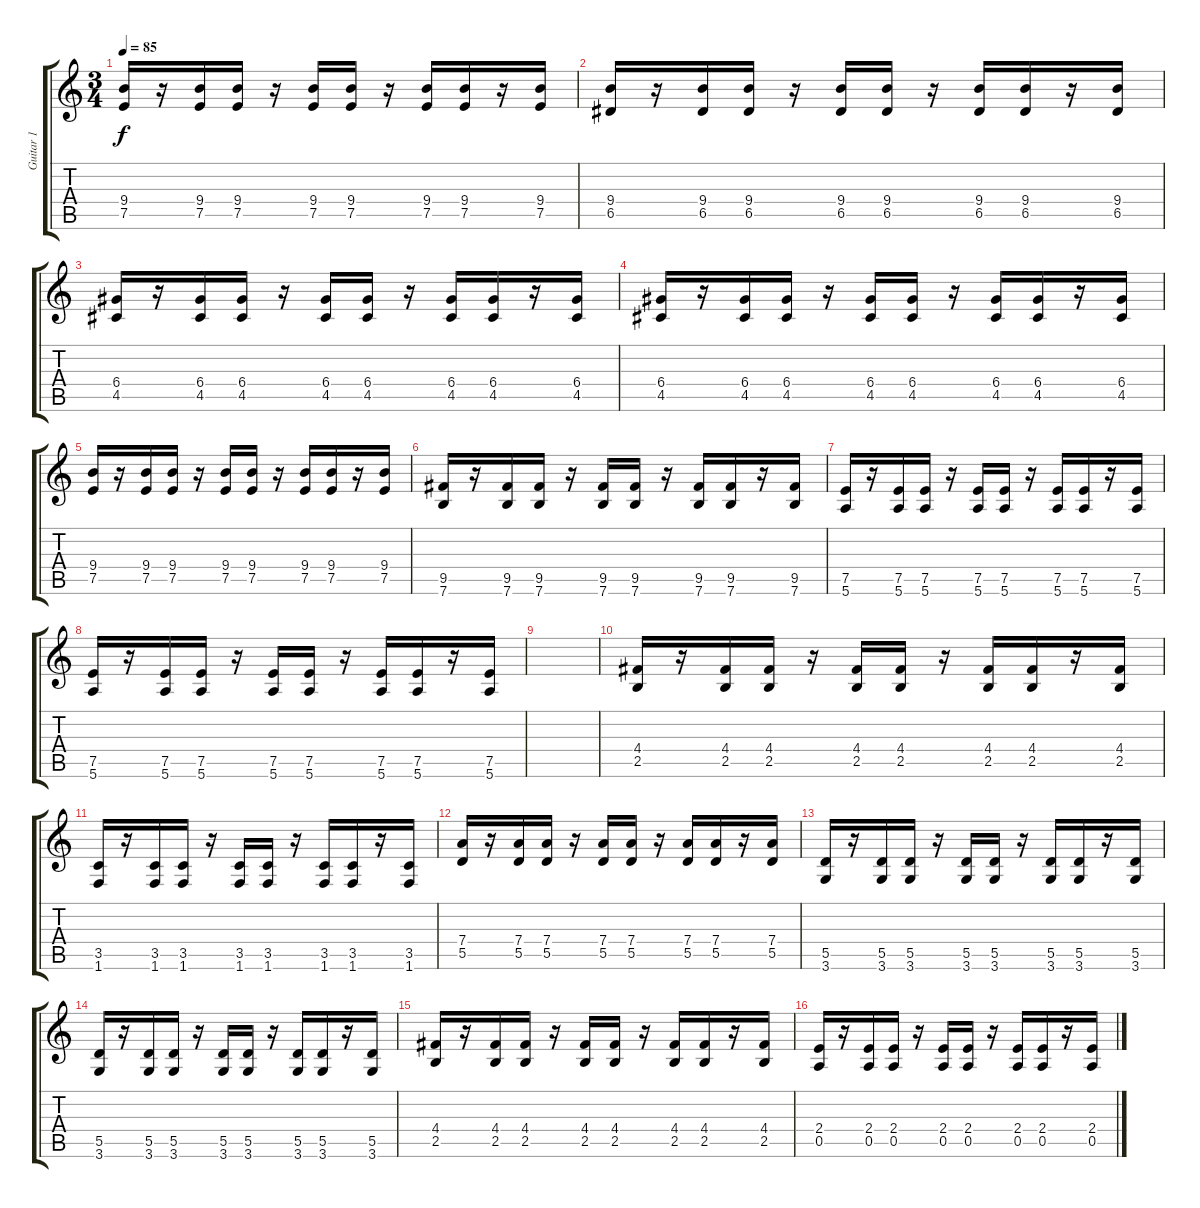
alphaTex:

\track ("Guitar 1" "Guitar 1") {instrument electricguitarmuted}
\staff {score tabs}
\tuning (E4 B3 G3 D3 A2 E2) {hide}
\ts (3 4)
\tempo 85
\clef g2
\ks c
(9.4 7.5).16{dy f} r.16 (9.4 7.5).16 (9.4 7.5).16 r.16 (9.4 7.5).16 (9.4 7.5).16 r.16 (9.4 7.5).16 (9.4 7.5).16 r.16 (9.4 7.5).16 |
(9.4 6.5).16 r.16 (9.4 6.5).16 (9.4 6.5).16 r.16 (9.4 6.5).16 (9.4 6.5).16 r.16 (9.4 6.5).16 (9.4 6.5).16 r.16 (9.4 6.5).16 |
(6.4 4.5).16 r.16 (6.4 4.5).16 (6.4 4.5).16 r.16 (6.4 4.5).16 (6.4 4.5).16 r.16 (6.4 4.5).16 (6.4 4.5).16 r.16 (6.4 4.5).16 |
(6.4 4.5).16 r.16 (6.4 4.5).16 (6.4 4.5).16 r.16 (6.4 4.5).16 (6.4 4.5).16 r.16 (6.4 4.5).16 (6.4 4.5).16 r.16 (6.4 4.5).16 |
(9.4 7.5).16 r.16 (9.4 7.5).16 (9.4 7.5).16 r.16 (9.4 7.5).16 (9.4 7.5).16 r.16 (9.4 7.5).16 (9.4 7.5).16 r.16 (9.4 7.5).16 |
(9.5 7.6).16 r.16 (9.5 7.6).16 (9.5 7.6).16 r.16 (9.5 7.6).16 (9.5 7.6).16 r.16 (9.5 7.6).16 (9.5 7.6).16 r.16 (9.5 7.6).16 |
(7.5 5.6).16 r.16 (7.5 5.6).16 (7.5 5.6).16 r.16 (7.5 5.6).16 (7.5 5.6).16 r.16 (7.5 5.6).16 (7.5 5.6).16 r.16 (7.5 5.6).16 |
(7.5 5.6).16 r.16 (7.5 5.6).16 (7.5 5.6).16 r.16 (7.5 5.6).16 (7.5 5.6).16 r.16 (7.5 5.6).16 (7.5 5.6).16 r.16 (7.5 5.6).16 |
|
(4.4 2.5).16 r.16 (4.4 2.5).16 (4.4 2.5).16 r.16 (4.4 2.5).16 (4.4 2.5).16 r.16 (4.4 2.5).16 (4.4 2.5).16 r.16 (4.4 2.5).16 |
(3.5 1.6).16 r.16 (3.5 1.6).16 (3.5 1.6).16 r.16 (3.5 1.6).16 (3.5 1.6).16 r.16 (3.5 1.6).16 (3.5 1.6).16 r.16 (3.5 1.6).16 |
(7.4 5.5).16 r.16 (7.4 5.5).16 (7.4 5.5).16 r.16 (7.4 5.5).16 (7.4 5.5).16 r.16 (7.4 5.5).16 (7.4 5.5).16 r.16 (7.4 5.5).16 |
(5.5 3.6).16 r.16 (5.5 3.6).16 (5.5 3.6).16 r.16 (5.5 3.6).16 (5.5 3.6).16 r.16 (5.5 3.6).16 (5.5 3.6).16 r.16 (5.5 3.6).16 |
(5.5 3.6).16 r.16 (5.5 3.6).16 (5.5 3.6).16 r.16 (5.5 3.6).16 (5.5 3.6).16 r.16 (5.5 3.6).16 (5.5 3.6).16 r.16 (5.5 3.6).16 |
(4.4 2.5).16 r.16 (4.4 2.5).16 (4.4 2.5).16 r.16 (4.4 2.5).16 (4.4 2.5).16 r.16 (4.4 2.5).16 (4.4 2.5).16 r.16 (4.4 2.5).16 |
(2.4 0.5).16 r.16 (2.4 0.5).16 (2.4 0.5).16 r.16 (2.4 0.5).16 (2.4 0.5).16 r.16 (2.4 0.5).16 (2.4 0.5).16 r.16 (2.4 0.5).16
